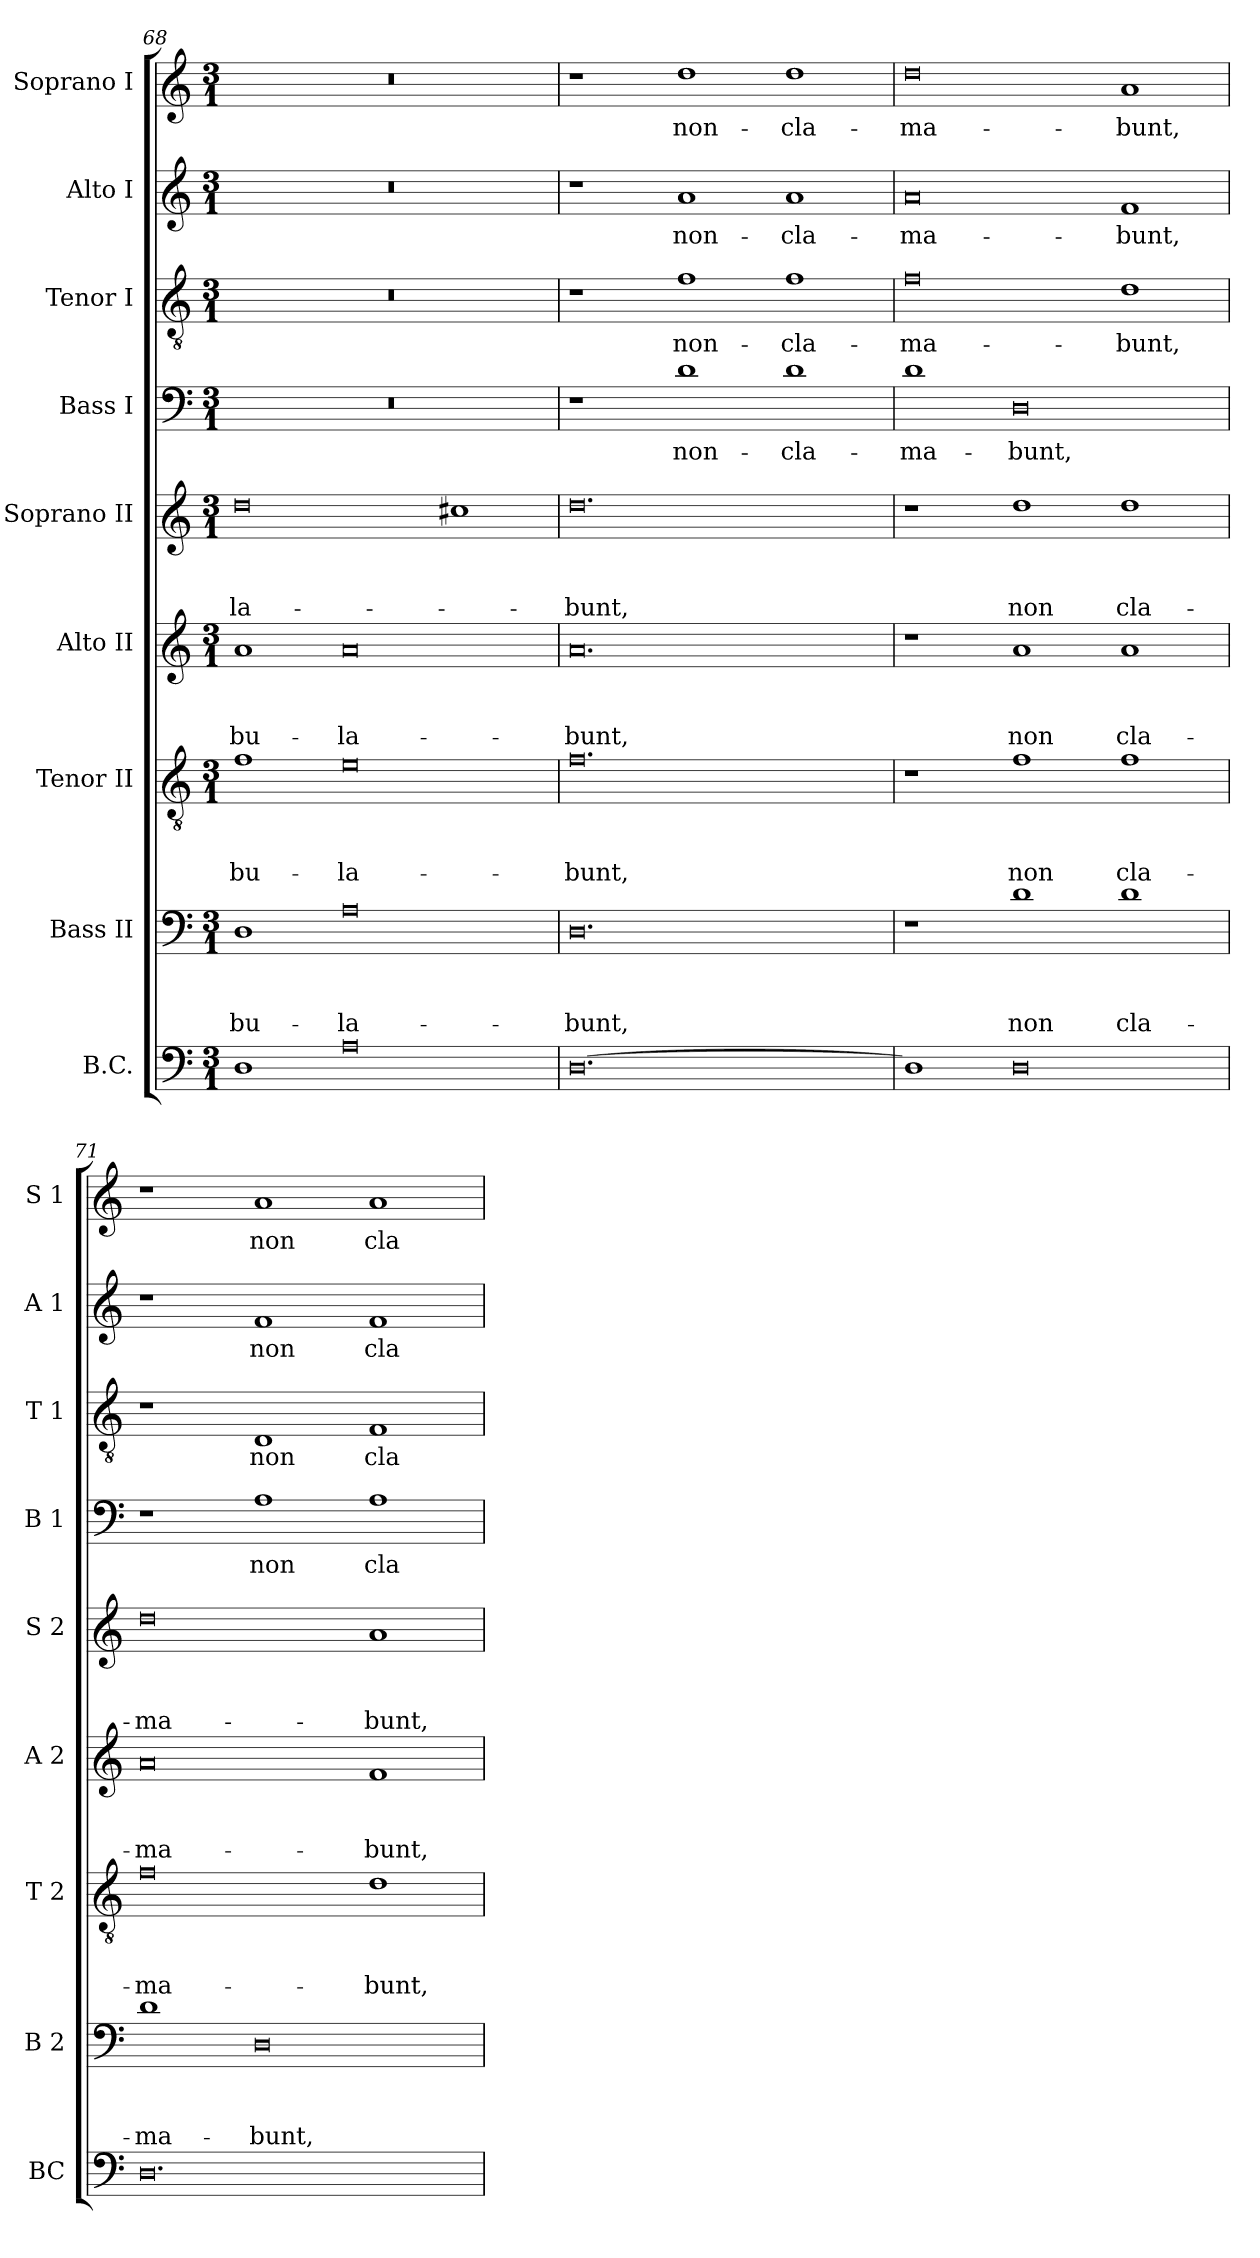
**kern	**kern	**text	**text	**text	**kern	**text	**text	**text	**kern	**text	**text	**text	**kern	**text	**text	**text	**kern	**text	**kern	**text	**kern	**text	**kern	**text
*part9	*part8	*part8	*part8	*part8	*part7	*part7	*part7	*part7	*part6	*part6	*part6	*part6	*part5	*part5	*part5	*part5	*part4	*part4	*part3	*part3	*part2	*part2	*part1	*part1
*staff9	*staff8	*staff8	*staff8	*staff8	*staff7	*staff7	*staff7	*staff7	*staff6	*staff6	*staff6	*staff6	*staff5	*staff5	*staff5	*staff5	*staff4	*staff4	*staff3	*staff3	*staff2	*staff2	*staff1	*staff1
*I"B.C.	*I"Bass II	*	*	*	*I"Tenor II	*	*	*	*I"Alto II	*	*	*	*I"Soprano II	*	*	*	*I"Bass I	*	*I"Tenor I	*	*I"Alto I	*	*I"Soprano I	*
*I'BC	*I'B 2	*	*	*	*I'T 2	*	*	*	*I'A 2	*	*	*	*I'S 2	*	*	*	*I'B 1	*	*I'T 1	*	*I'A 1	*	*I'S 1	*
*clefF4	*clefF4	*	*	*	*clefGv2	*	*	*	*clefG2	*	*	*	*clefG2	*	*	*	*clefF4	*	*clefGv2	*	*clefG2	*	*clefG2	*
*k[]	*k[]	*	*	*	*k[]	*	*	*	*k[]	*	*	*	*k[]	*	*	*	*k[]	*	*k[]	*	*k[]	*	*k[]	*
*C:	*C:	*	*	*	*C:	*	*	*	*C:	*	*	*	*C:	*	*	*	*C:	*	*C:	*	*C:	*	*C:	*
*M3/1	*M3/1	*	*	*	*M3/1	*	*	*	*M3/1	*	*	*	*M3/1	*	*	*	*M3/1	*	*M3/1	*	*M3/1	*	*M3/1	*
=68	=68	=68	=68	=68	=68	=68	=68	=68	=68	=68	=68	=68	=68	=68	=68	=68	=68	=68	=68	=68	=68	=68	=68	=68
!	!	!	!	!LO:LY:b	!	!	!	!LO:LY:b	!	!	!	!LO:LY:b	!	!	!	!LO:LY:b	!	!	!	!	!	!	!	!
1D	1D	.	.	-bu-	1f	.	.	-bu-	1a	.	.	-bu-	0dd	.	.	-la-	0.r	.	0.r	.	0.r	.	0.r	.
!	!	!	!	!LO:LY:b	!	!	!	!LO:LY:b	!	!	!	!LO:LY:b	!	!	!	!	!	!	!	!	!	!	!	!
0A	0A	.	.	-la-	0e	.	.	-la-	0a	.	.	-la-	.	.	.	.	.	.	.	.	.	.	.	.
.	.	.	.	.	.	.	.	.	.	.	.	.	1cc#X	.	.	.	.	.	.	.	.	.	.	.
=69	=69	=69	=69	=69	=69	=69	=69	=69	=69	=69	=69	=69	=69	=69	=69	=69	=69	=69	=69	=69	=69	=69	=69	=69
!	!	!	!	!LO:LY:b	!	!	!	!LO:LY:b	!	!	!	!LO:LY:b	!	!	!	!LO:LY:b	!	!	!	!	!	!	!	!
[0.D	0.D	.	.	-bunt,	0.f	.	.	-bunt,	0.a	.	.	-bunt,	0.dd	.	.	-bunt,	1r	.	1r	.	1r	.	1r	.
!	!	!	!	!	!	!	!	!	!	!	!	!	!	!	!	!	!	!LO:LY:b	!	!LO:LY:b	!	!LO:LY:b	!	!LO:LY:b
.	.	.	.	.	.	.	.	.	.	.	.	.	.	.	.	.	1d	non-	1f	non-	1a	non-	1dd	non-
!	!	!	!	!	!	!	!	!	!	!	!	!	!	!	!	!	!	!LO:LY:b	!	!LO:LY:b	!	!LO:LY:b	!	!LO:LY:b
.	.	.	.	.	.	.	.	.	.	.	.	.	.	.	.	.	1d	-cla-	1f	-cla-	1a	-cla-	1dd	-cla-
=70	=70	=70	=70	=70	=70	=70	=70	=70	=70	=70	=70	=70	=70	=70	=70	=70	=70	=70	=70	=70	=70	=70	=70	=70
!	!	!	!	!	!	!	!	!	!	!	!	!	!	!	!	!	!	!LO:LY:b	!	!LO:LY:b	!	!LO:LY:b	!	!LO:LY:b
1D]	1r	.	.	.	1r	.	.	.	1r	.	.	.	1r	.	.	.	1d	-ma-	0f	-ma-	0a	-ma-	0dd	-ma-
!	!	!	!	!LO:LY:b	!	!	!	!LO:LY:b	!	!	!	!LO:LY:b	!	!	!	!LO:LY:b	!	!LO:LY:b	!	!	!	!	!	!
0D	1d	.	.	non	1f	.	.	non	1a	.	.	non	1dd	.	.	non	0D	-bunt,	.	.	.	.	.	.
!	!	!	!	!LO:LY:b	!	!	!	!LO:LY:b	!	!	!	!LO:LY:b	!	!	!	!LO:LY:b	!	!	!	!LO:LY:b	!	!LO:LY:b	!	!LO:LY:b
.	1d	.	.	cla-	1f	.	.	cla-	1a	.	.	cla-	1dd	.	.	cla-	.	.	1d	-bunt,	1f	-bunt,	1a	-bunt,
!!LO:PB:g=z
=71	=71	=71	=71	=71	=71	=71	=71	=71	=71	=71	=71	=71	=71	=71	=71	=71	=71	=71	=71	=71	=71	=71	=71	=71
!	!	!	!	!LO:LY:b	!	!	!	!LO:LY:b	!	!	!	!LO:LY:b	!	!	!	!LO:LY:b	!	!	!	!	!	!	!	!
0.D	1d	.	.	-ma-	0f	.	.	-ma-	0a	.	.	-ma-	0dd	.	.	-ma-	1r	.	1r	.	1r	.	1r	.
!	!	!	!	!LO:LY:b	!	!	!	!	!	!	!	!	!	!	!	!	!	!LO:LY:b	!	!LO:LY:b	!	!LO:LY:b	!	!LO:LY:b
.	0D	.	.	-bunt,	.	.	.	.	.	.	.	.	.	.	.	.	1A	non	1D	non	1f	non	1a	non
!	!	!	!	!	!	!	!	!LO:LY:b	!	!	!	!LO:LY:b	!	!	!	!LO:LY:b	!	!LO:LY:b	!	!LO:LY:b	!	!LO:LY:b	!	!LO:LY:b
.	.	.	.	.	1d	.	.	-bunt,	1f	.	.	-bunt,	1a	.	.	-bunt,	1A	cla-	1F	cla-	1f	cla-	1a	cla-
=	=	=	=	=	=	=	=	=	=	=	=	=	=	=	=	=	=	=	=	=	=	=	=	=
*-	*-	*-	*-	*-	*-	*-	*-	*-	*-	*-	*-	*-	*-	*-	*-	*-	*-	*-	*-	*-	*-	*-	*-	*-
